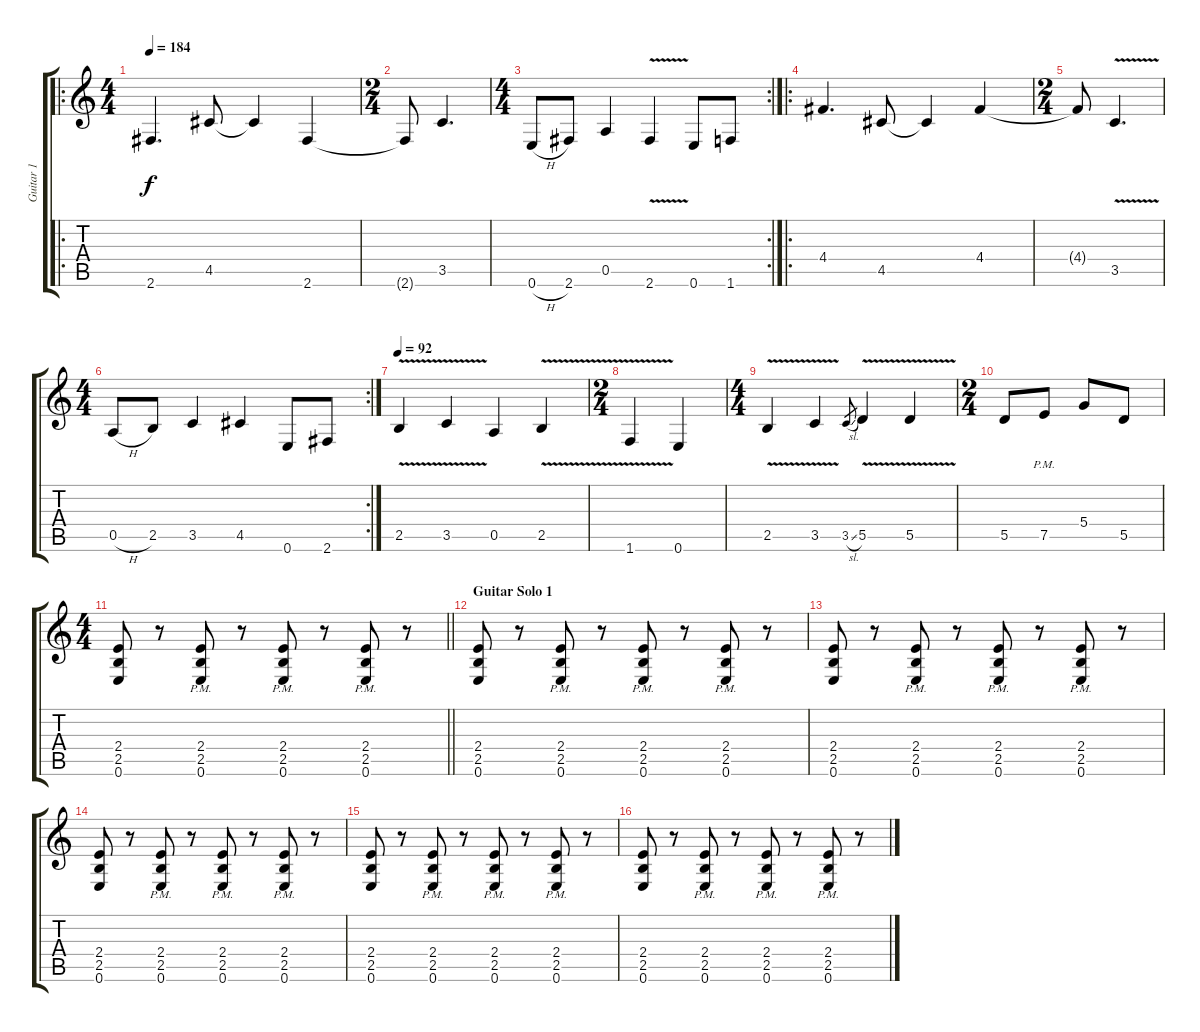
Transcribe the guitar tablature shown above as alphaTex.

\track ("Guitar 1" "Guitar 1") {instrument distortionguitar}
\staff {score tabs}
\tuning (E4 B3 G3 D3 A2 E2) {hide}
\ro
\ts (4 4)
\tempo 184
\clef g2
\ks c
2.6.4{d dy f} 4.5.8 4.5{t}.4 2.6.4 |
\ts (2 4)
2.6{t}.8 3.5.4{d} |
\rc 2
\ts (4 4)
0.6{h}.8 2.6.8 0.5.4 2.6{v}.4 0.6.8 1.6.8 |
\ro
4.4.4{d} 4.5.8 4.5{t}.4 4.4.4 |
\ts (2 4)
4.4{t}.8 3.5{v}.4{d} |
\rc 2
\ts (4 4)
0.5{h}.8 2.5.8 3.5.4 4.5.4 0.6.8 2.6.8 |
\tempo 92
2.5{v}.4{instrument distortionguitar} 3.5{v}.4 0.5.4 2.5{v}.4 |
\ts (2 4)
1.6{v}.4 0.6.4 |
\ts (4 4)
2.5{v}.4 3.5{v}.4 3.5{sl}.8{gr} 5.5{v}.4 5.5{v}.4 |
\ts (2 4)
5.5.8 7.5{pm}.8 5.4.8 5.5.8 |
\ts (4 4)
\barLineRight lightlight
(2.4 2.5 0.6).8 r.8 (2.4{pm} 2.5{pm} 0.6{pm}).8 r.8 (2.4{pm} 2.5{pm} 0.6{pm}).8 r.8 (2.4{pm} 2.5{pm} 0.6{pm}).8 r.8 |
\section ("" "Guitar Solo 1")
(2.4 2.5 0.6).8{volume 8 instrument distortionguitar} r.8 (2.4{pm} 2.5{pm} 0.6{pm}).8 r.8 (2.4{pm} 2.5{pm} 0.6{pm}).8 r.8 (2.4{pm} 2.5{pm} 0.6{pm}).8 r.8 |
(2.4 2.5 0.6).8 r.8 (2.4{pm} 2.5{pm} 0.6{pm}).8 r.8 (2.4{pm} 2.5{pm} 0.6{pm}).8 r.8 (2.4{pm} 2.5{pm} 0.6{pm}).8 r.8 |
(2.4 2.5 0.6).8 r.8 (2.4{pm} 2.5{pm} 0.6{pm}).8 r.8 (2.4{pm} 2.5{pm} 0.6{pm}).8 r.8 (2.4{pm} 2.5{pm} 0.6{pm}).8 r.8 |
(2.4 2.5 0.6).8 r.8 (2.4{pm} 2.5{pm} 0.6{pm}).8 r.8 (2.4{pm} 2.5{pm} 0.6{pm}).8 r.8 (2.4{pm} 2.5{pm} 0.6{pm}).8 r.8 |
(2.4 2.5 0.6).8 r.8 (2.4{pm} 2.5{pm} 0.6{pm}).8 r.8 (2.4{pm} 2.5{pm} 0.6{pm}).8 r.8 (2.4{pm} 2.5{pm} 0.6{pm}).8 r.8
